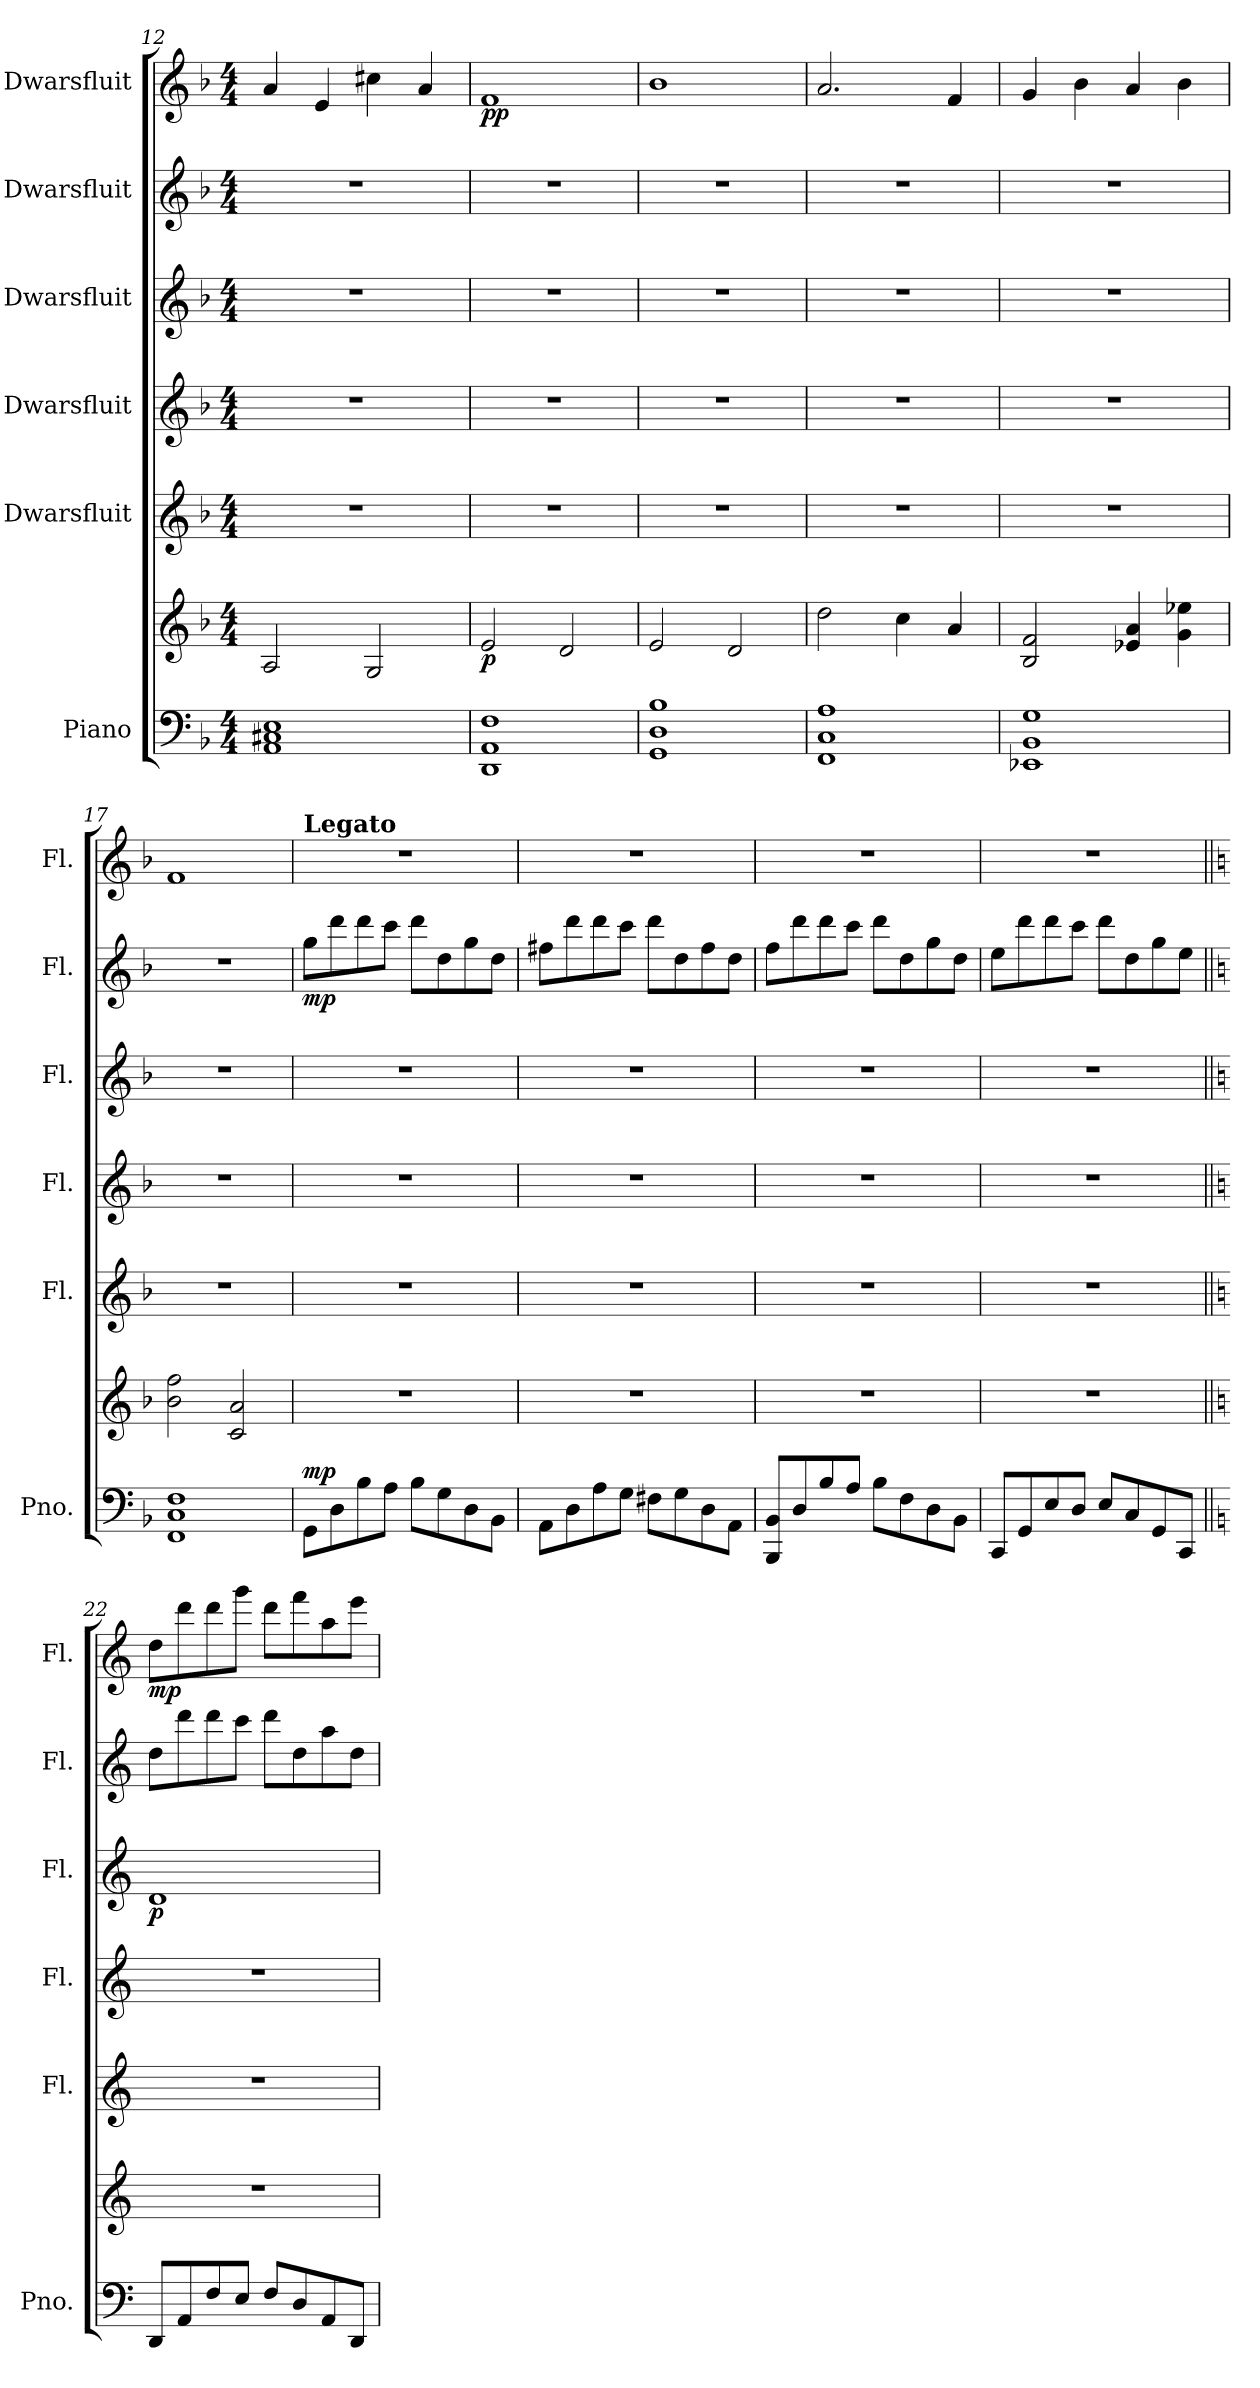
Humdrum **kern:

**kern	**kern	**dynam	**kern	**kern	**kern	**dynam	**kern	**dynam	**kern	**dynam
*part6	*part6	*part6	*part5	*part4	*part3	*part3	*part2	*part2	*part1	*part1
*staff7	*staff6	*staff6/7	*staff5	*staff4	*staff3	*staff3	*staff2	*staff2	*staff1	*staff1
*I"Piano	*	*	*I"Dwarsfluit	*I"Dwarsfluit	*I"Dwarsfluit	*	*I"Dwarsfluit	*	*I"Dwarsfluit	*
*I'Pno.	*	*	*I'Fl.	*I'Fl.	*I'Fl.	*	*I'Fl.	*	*I'Fl.	*
*clefF4	*clefG2	*	*clefG2	*clefG2	*clefG2	*	*clefG2	*	*clefG2	*
*k[b-]	*k[b-]	*	*k[b-]	*k[b-]	*k[b-]	*	*k[b-]	*	*k[b-]	*
*M4/4	*M4/4	*	*M4/4	*M4/4	*M4/4	*	*M4/4	*	*M4/4	*
=12	=12	=12	=12	=12	=12	=12	=12	=12	=12	=12
1AA 1C#X 1E	2A/	.	1r	1r	1r	.	1r	.	4a/	.
.	.	.	.	.	.	.	.	.	4e/	.
.	2G/	.	.	.	.	.	.	.	4cc#X\	.
.	.	.	.	.	.	.	.	.	4a/	.
=13	=13	=13	=13	=13	=13	=13	=13	=13	=13	=13
!	!	!LO:DY:b	!	!	!	!	!	!	!	!LO:DY:b
1DD 1AA 1F	2e/	p	1r	1r	1r	.	1r	.	1f	pp
.	2d/	.	.	.	.	.	.	.	.	.
=14	=14	=14	=14	=14	=14	=14	=14	=14	=14	=14
1GG 1D 1B-	2e/	.	1r	1r	1r	.	1r	.	1b-	.
.	2d/	.	.	.	.	.	.	.	.	.
=15	=15	=15	=15	=15	=15	=15	=15	=15	=15	=15
1FF 1C 1A	2dd\	.	1r	1r	1r	.	1r	.	2.a/	.
.	4cc\	.	.	.	.	.	.	.	.	.
.	4a/	.	.	.	.	.	.	.	4f/	.
!!LO:PB:g=z
=16	=16	=16	=16	=16	=16	=16	=16	=16	=16	=16
1EE-X 1BB- 1G	2B-/ 2f/	.	1r	1r	1r	.	1r	.	4g/	.
.	.	.	.	.	.	.	.	.	4b-\	.
.	4e-X/ 4a/	.	.	.	.	.	.	.	4a/	.
.	4g\ 4ee-X\	.	.	.	.	.	.	.	4b-\	.
=17	=17	=17	=17	=17	=17	=17	=17	=17	=17	=17
1FF 1C 1F	2b-\ 2ff\	.	1r	1r	1r	.	1r	.	1f	.
.	2c/ 2a/	.	.	.	.	.	.	.	.	.
=18	=18	=18	=18	=18	=18	=18	=18	=18	=18	=18
*	*	*	*	*	*	*	*	*	*MM100	*
!	!	!	!	!	!	!	!	!	!LO:TX:a:B:t=Legato	!
!	!	!LO:DY:a=2	!	!	!	!	!	!LO:DY:b	!	!
8GG\L	1r	mp	1r	1r	1r	.	8gg\L	mp	1r	.
8D\	.	.	.	.	.	.	8ddd\	.	.	.
8B-\	.	.	.	.	.	.	8ddd\	.	.	.
8A\J	.	.	.	.	.	.	8ccc\J	.	.	.
8B-\L	.	.	.	.	.	.	8ddd\L	.	.	.
8G\	.	.	.	.	.	.	8dd\	.	.	.
8D\	.	.	.	.	.	.	8gg\	.	.	.
8BB-\J	.	.	.	.	.	.	8dd\J	.	.	.
=19	=19	=19	=19	=19	=19	=19	=19	=19	=19	=19
8AA\L	1r	.	1r	1r	1r	.	8ff#X\L	.	1r	.
8D\	.	.	.	.	.	.	8ddd\	.	.	.
8A\	.	.	.	.	.	.	8ddd\	.	.	.
8G\J	.	.	.	.	.	.	8ccc\J	.	.	.
8F#X\L	.	.	.	.	.	.	8ddd\L	.	.	.
8G\	.	.	.	.	.	.	8dd\	.	.	.
8D\	.	.	.	.	.	.	8ff#\	.	.	.
8AA\J	.	.	.	.	.	.	8dd\J	.	.	.
=20	=20	=20	=20	=20	=20	=20	=20	=20	=20	=20
8BBB-/ 8BB-/L	1r	.	1r	1r	1r	.	8ff\L	.	1r	.
8D/	.	.	.	.	.	.	8ddd\	.	.	.
8B-/	.	.	.	.	.	.	8ddd\	.	.	.
8A/J	.	.	.	.	.	.	8ccc\J	.	.	.
8B-\L	.	.	.	.	.	.	8ddd\L	.	.	.
8F\	.	.	.	.	.	.	8dd\	.	.	.
8D\	.	.	.	.	.	.	8gg\	.	.	.
8BB-\J	.	.	.	.	.	.	8dd\J	.	.	.
=21	=21	=21	=21	=21	=21	=21	=21	=21	=21	=21
8CC/L	1r	.	1r	1r	1r	.	8ee\L	.	1r	.
8GG/	.	.	.	.	.	.	8ddd\	.	.	.
8E/	.	.	.	.	.	.	8ddd\	.	.	.
8D/J	.	.	.	.	.	.	8ccc\J	.	.	.
8E/L	.	.	.	.	.	.	8ddd\L	.	.	.
8C/	.	.	.	.	.	.	8dd\	.	.	.
8GG/	.	.	.	.	.	.	8gg\	.	.	.
8CC/J	.	.	.	.	.	.	8ee\J	.	.	.
=22||	=22||	=22||	=22||	=22||	=22||	=22||	=22||	=22||	=22||	=22||
*k[]	*k[]	*	*k[]	*k[]	*k[]	*	*k[]	*	*k[]	*
!	!	!	!	!	!	!LO:DY:b	!	!	!	!LO:DY:b
8DD/L	1r	.	1r	1r	1d	p	8dd\L	.	8dd\L	mp
8AA/	.	.	.	.	.	.	8ddd\	.	8ddd\	.
8F/	.	.	.	.	.	.	8ddd\	.	8ddd\	.
8E/J	.	.	.	.	.	.	8ccc\J	.	8ggg\J	.
8F/L	.	.	.	.	.	.	8ddd\L	.	8ddd\L	.
8D/	.	.	.	.	.	.	8dd\	.	8fff\	.
8AA/	.	.	.	.	.	.	8aa\	.	8aa\	.
8DD/J	.	.	.	.	.	.	8dd\J	.	8eee\J	.
=	=	=	=	=	=	=	=	=	=	=
*-	*-	*-	*-	*-	*-	*-	*-	*-	*-	*-
